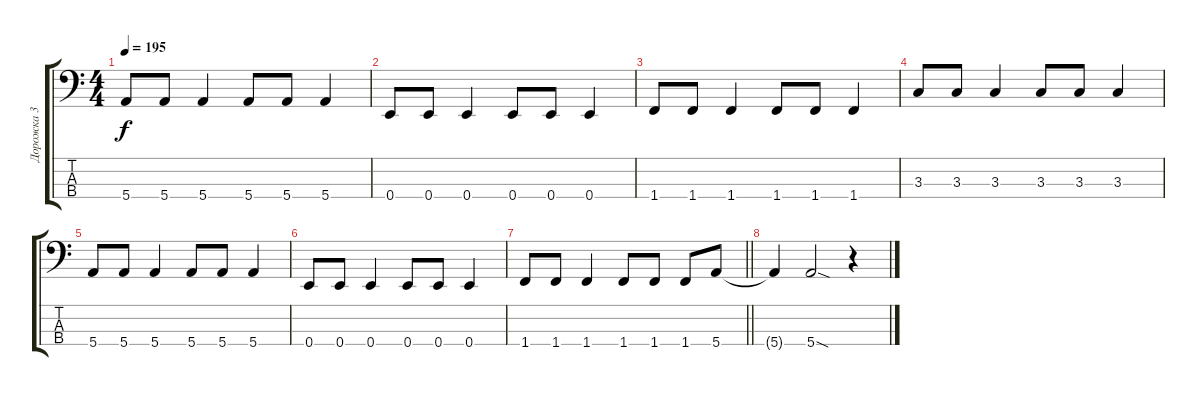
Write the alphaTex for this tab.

\track ("Дорожка 3" "Дорожка 3") {instrument electricbassfinger}
\staff {score tabs}
\tuning (G2 D2 A1 E1) {hide}
\ts (4 4)
\tempo 195
\clef f4
\ks c
5.4.8{dy f} 5.4.8 5.4.4 5.4.8 5.4.8 5.4.4 |
0.4.8 0.4.8 0.4.4 0.4.8 0.4.8 0.4.4 |
1.4.8 1.4.8 1.4.4 1.4.8 1.4.8 1.4.4 |
3.3.8 3.3.8 3.3.4 3.3.8 3.3.8 3.3.4 |
5.4.8 5.4.8 5.4.4 5.4.8 5.4.8 5.4.4 |
0.4.8 0.4.8 0.4.4 0.4.8 0.4.8 0.4.4 |
\barLineRight lightlight
1.4.8 1.4.8 1.4.4 1.4.8 1.4.8 1.4.8 5.4.8 |
5.4{t}.4 5.4{sod}.2 r.4
